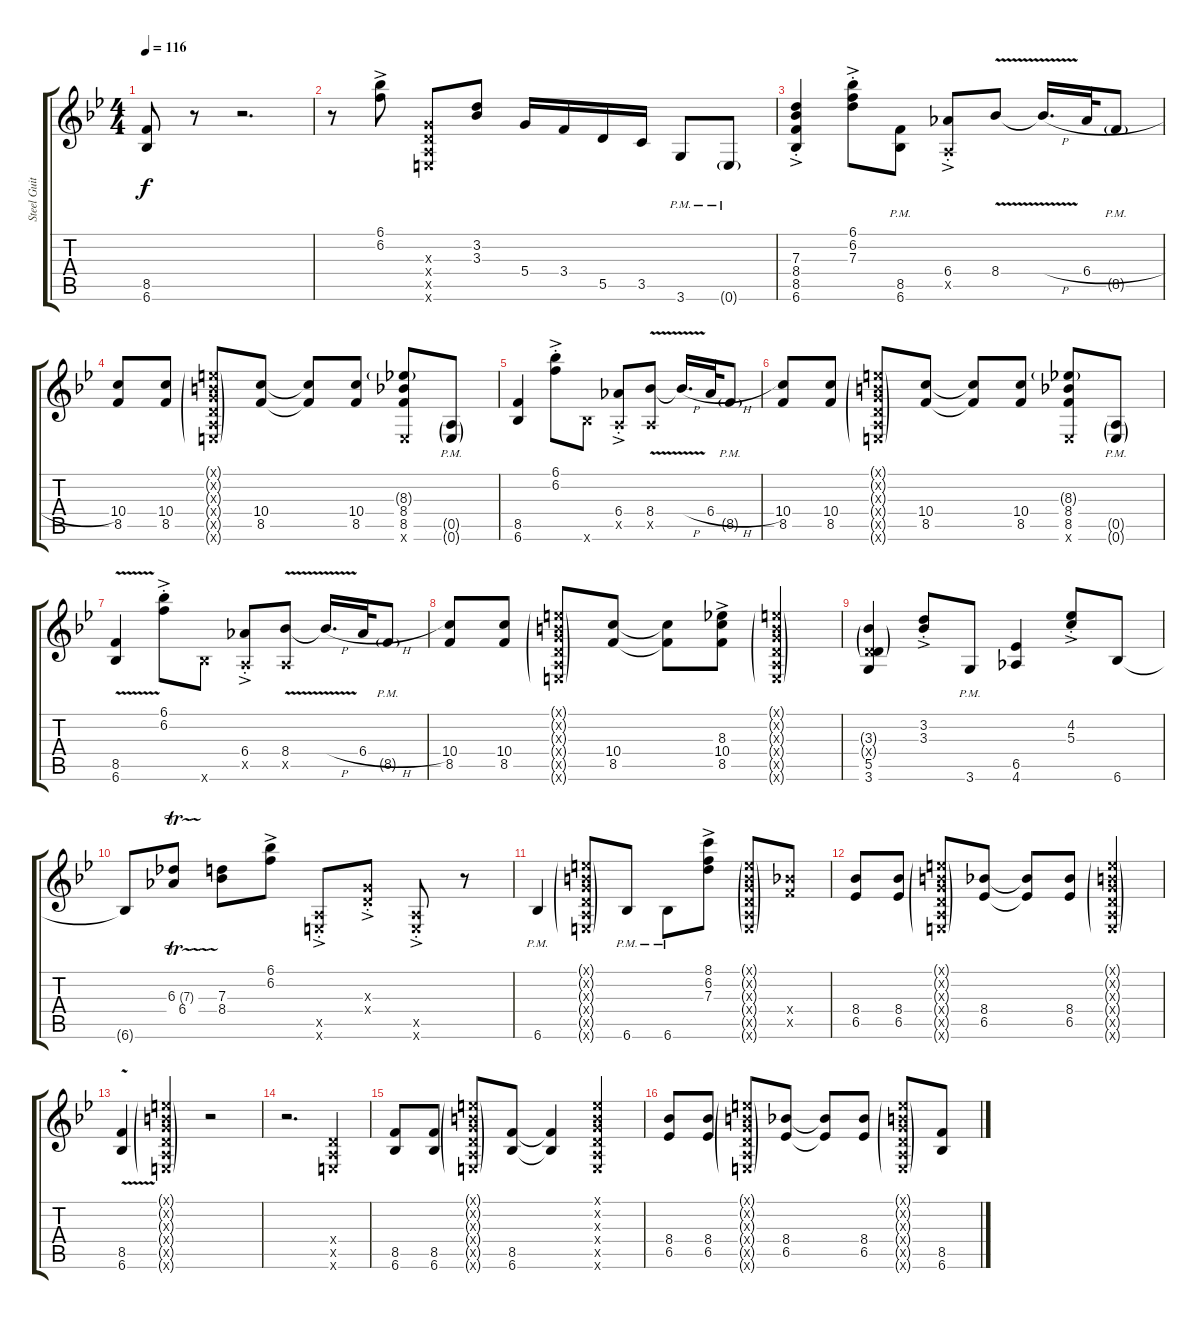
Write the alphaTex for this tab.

\track ("Steel Guitar" "Steel Guit") {instrument electricguitarclean}
\staff {score tabs}
\tuning (E4 B3 G3 D3 A2 E2) {hide}
\ts (4 4)
\tempo 116
\clef g2
\ks bb
(8.5 6.6).8{dy f} r.8 r.2{d} |
r.8 (6.1 6.2{ac}).8 (0.3{x} 0.4{x} 0.5{x} 0.6{x}).8 (3.2 3.3).8 5.4.16 3.4.16 5.5.16 3.5.16 3.6{pm}.8 0.6{g pm}.8 |
(7.3{ac st} 8.4 8.5 6.6).4 (6.1{ac st} 6.2 7.3).8 (8.5{pm} 6.6).8 (6.4{ac st} 0.5{x}).8 8.4{v}.8 8.4{v h t}.16{d} 6.4{h}.32 8.5{g pm}.8 |
(10.4 8.5).8 (10.4 8.5).8 (0.1{g x} 0.2{g x} 0.3{g x} 0.4{g x} 0.5{g x} 0.6{g x}).8 (10.4 8.5).8 (10.4{t} 8.5{t}).8 (10.4 8.5).8 (8.3{g} 8.4 8.5 0.6{x}).8 (0.5{g pm} 0.6{g pm}).8 |
(8.5 6.6).4 (6.1{ac st} 6.2).8 6.6{x}.8 (6.4{ac st} 0.5{x}).8 (8.4{v} 0.5{x}).8 8.4{v h t}.16{d} 6.4{h}.32 8.5{g pm}.8 |
(10.4 8.5).8 (10.4 8.5).8 (0.1{g x} 0.2{g x} 0.3{g x} 0.4{g x} 0.5{g x} 0.6{g x}).8 (10.4 8.5).8 (10.4{t} 8.5{t}).8 (10.4 8.5).8 (8.3{g} 8.4 8.5 0.6{x}).8 (0.5{g pm} 0.6{g pm}).8 |
(8.5{v} 6.6).4 (6.1{ac st} 6.2).8 6.6{x}.8 (6.4{ac st} 0.5{x}).8 (8.4{v} 0.5{x}).8 8.4{v h t}.16{d} 6.4{h}.32 8.5{g pm}.8 |
(10.4 8.5).8 (10.4 8.5).8 (0.1{g x} 0.2{g x} 0.3{g x} 0.4{g x} 0.5{g x} 0.6{g x}).8 (10.4 8.5).8 (10.4{t} 8.5{t}).8 (8.3{ac} 10.4 8.5).8 (0.1{g x} 0.2{g x} 0.3{g x} 0.4{g x} 0.5{g x} 0.6{g x}).4 |
(3.3{g} 0.4{g x} 5.5 3.6).4 (3.2 3.3{ac st}).8 3.6{pm}.8 (6.5 4.6).4 (4.2 5.3{ac st}).8 6.6.8 |
6.6{t}.8 (6.3{tr (7 16)} 6.4).8 (7.3 8.4).8 (6.1 6.2{ac}).8 (0.5{ac st x} 0.6{ac st x}).8 (0.3{ac st x} 0.4{ac st x}).8 (0.5{ac st x} 0.6{ac st x}).8 r.8 |
6.6{pm}.4 (0.1{g x} 0.2{g x} 0.3{g x} 0.4{g x} 0.5{g x} 0.6{g x}).8 6.6{pm}.8 6.6{pm}.8 (8.1 6.2 7.3{ac}).8 (0.1{g x} 0.2{g x} 0.3{g x} 0.4{g x} 0.5{g x} 0.6{g x}).8 (8.4{x} 8.5{x}).8 |
(8.4 6.5).8 (8.4 6.5).8 (0.1{g x} 0.2{g x} 0.3{g x} 0.4{g x} 0.5{g x} 0.6{g x}).8 (8.4 6.5).8 (8.4{t} 6.5{t}).8 (8.4 6.5).8 (0.1{g x} 0.2{g x} 0.3{g x} 0.4{g x} 0.5{g x} 0.6{g x}).4 |
(8.5{v} 6.6).4 (0.1{g x} 0.2{g x} 0.3{g x} 0.4{g x} 0.5{g x} 0.6{g x}).4 r.2 |
r.2{d} (0.4{x} 0.5{x} 0.6{x}).4 |
(8.5 6.6).8 (8.5 6.6).8 (0.1{g x} 0.2{g x} 0.3{g x} 0.4{g x} 0.5{g x} 0.6{g x}).8 (8.5 6.6).8 (8.5{t} 6.6{t}).4 (0.1{x} 0.2{x} 0.3{x} 0.4{x} 0.5{x} 0.6{x}).4 |
(8.4 6.5).8 (8.4 6.5).8 (0.1{g x} 0.2{g x} 0.3{g x} 0.4{g x} 0.5{g x} 0.6{g x}).8 (8.4 6.5).8 (8.4{t} 6.5{t}).8 (8.4 6.5).8 (0.1{g x} 0.2{g x} 0.3{g x} 0.4{g x} 0.5{g x} 0.6{g x}).8 (8.5 6.6).8
